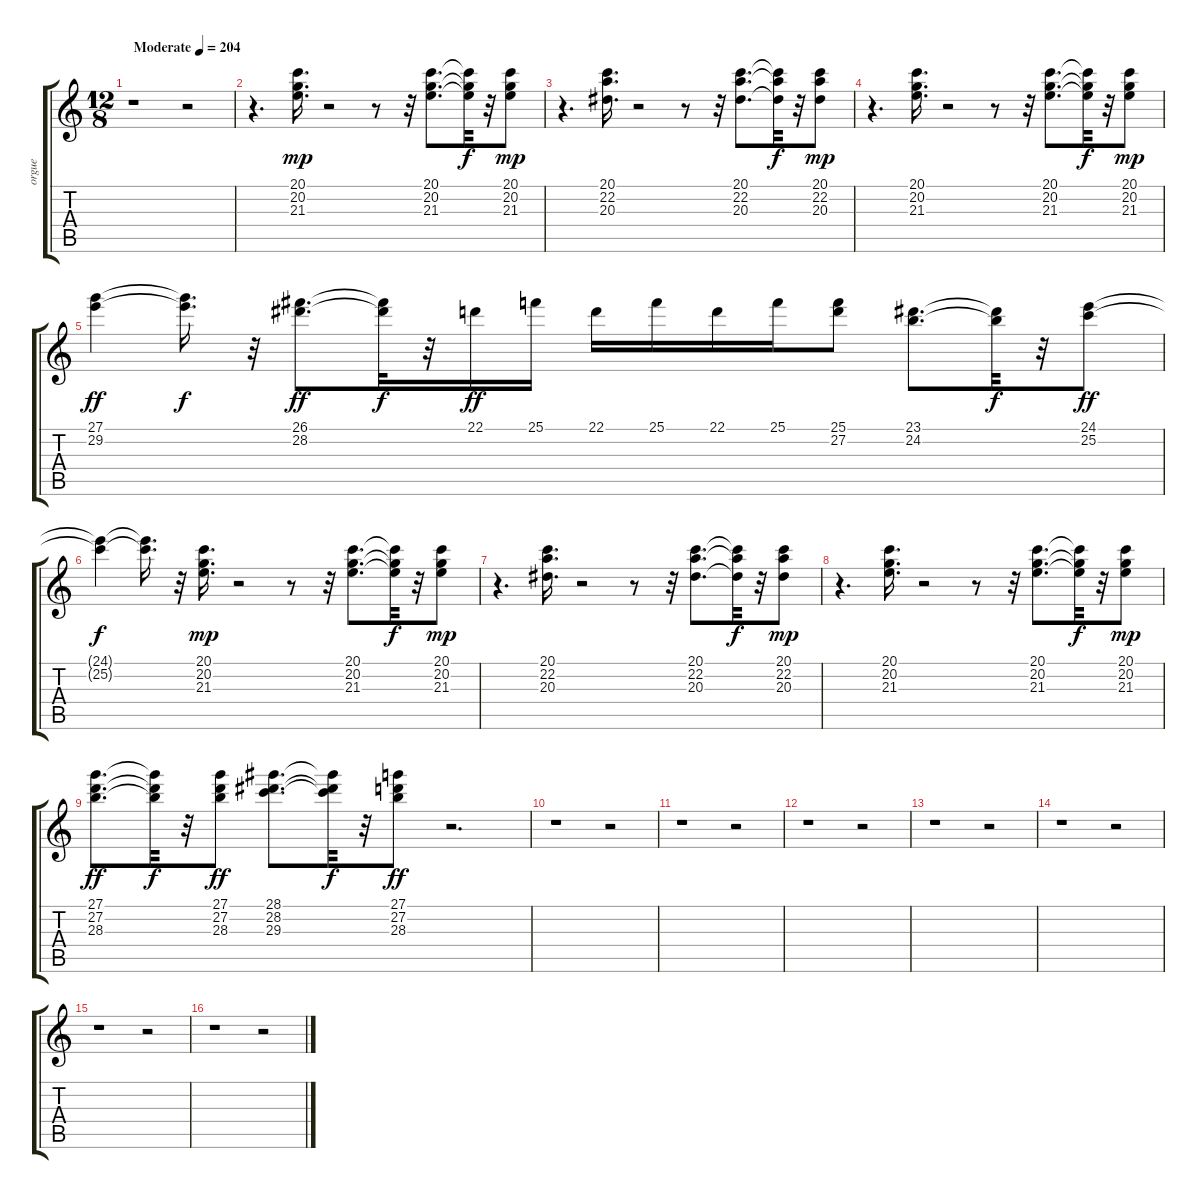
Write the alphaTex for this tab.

\track ("orgue" "orgue") {instrument rockorgan}
\staff {score tabs}
\tuning (E4 B3 G3 D3 A2 E2) {hide}
\ts (12 8)
\tempo (204 "Moderate")
\clef g2
\ks c
r.1{dy mp instrument rockorgan} r.2 |
r.4{d} (20.1 20.2 21.3).16{d} r.2 r.8 r.32 (20.1 20.2 21.3).8{d} (20.1{t} 20.2{t} 21.3{t}).32{dy f} r.32 (20.1 20.2 21.3).8{dy mp} |
r.4{d} (20.1 22.2 20.3).16{d} r.2 r.8 r.32 (20.1 22.2 20.3).8{d} (20.1{t} 22.2{t} 20.3{t}).32{dy f} r.32 (20.1 22.2 20.3).8{dy mp} |
r.4{d} (20.1 20.2 21.3).16{d} r.2 r.8 r.32 (20.1 20.2 21.3).8{d} (20.1{t} 20.2{t} 21.3{t}).32{dy f} r.32 (20.1 20.2 21.3).8{dy mp} |
(27.1 29.2).4{dy ff} (27.1{t} 29.2{t}).16{d dy f} r.32 (26.1 28.2).8{d dy ff} (26.1{t} 28.2{t}).32{dy f} r.32 22.1.16{dy ff} 25.1.16 22.1.16 25.1.16 22.1.16 25.1.16 (25.1 27.2).8 (23.1 24.2).8{d} (23.1{t} 24.2{t}).32{dy f} r.32 (24.1 25.2).8{dy ff} |
(24.1{t} 25.2{t}).4{dy f} (24.1{t} 25.2{t}).16{d} r.32 (20.1 20.2 21.3).16{d dy mp} r.2 r.8 r.32 (20.1 20.2 21.3).8{d} (20.1{t} 20.2{t} 21.3{t}).32{dy f} r.32 (20.1 20.2 21.3).8{dy mp} |
r.4{d} (20.1 22.2 20.3).16{d} r.2 r.8 r.32 (20.1 22.2 20.3).8{d} (20.1{t} 22.2{t} 20.3{t}).32{dy f} r.32 (20.1 22.2 20.3).8{dy mp} |
r.4{d} (20.1 20.2 21.3).16{d} r.2 r.8 r.32 (20.1 20.2 21.3).8{d} (20.1{t} 20.2{t} 21.3{t}).32{dy f} r.32 (20.1 20.2 21.3).8{dy mp} |
(27.1 27.2 28.3).8{d dy ff} (27.1{t} 27.2{t} 28.3{t}).32{dy f} r.32 (27.1 27.2 28.3).8{dy ff} (28.1 28.2 29.3).8{d} (28.1{t} 28.2{t} 29.3{t}).32{dy f} r.32 (27.1 27.2 28.3).8{dy ff} r.2{d} |
r.1 r.2 |
r.1 r.2 |
r.1 r.2 |
r.1 r.2 |
r.1 r.2 |
r.1 r.2 |
r.1 r.2
